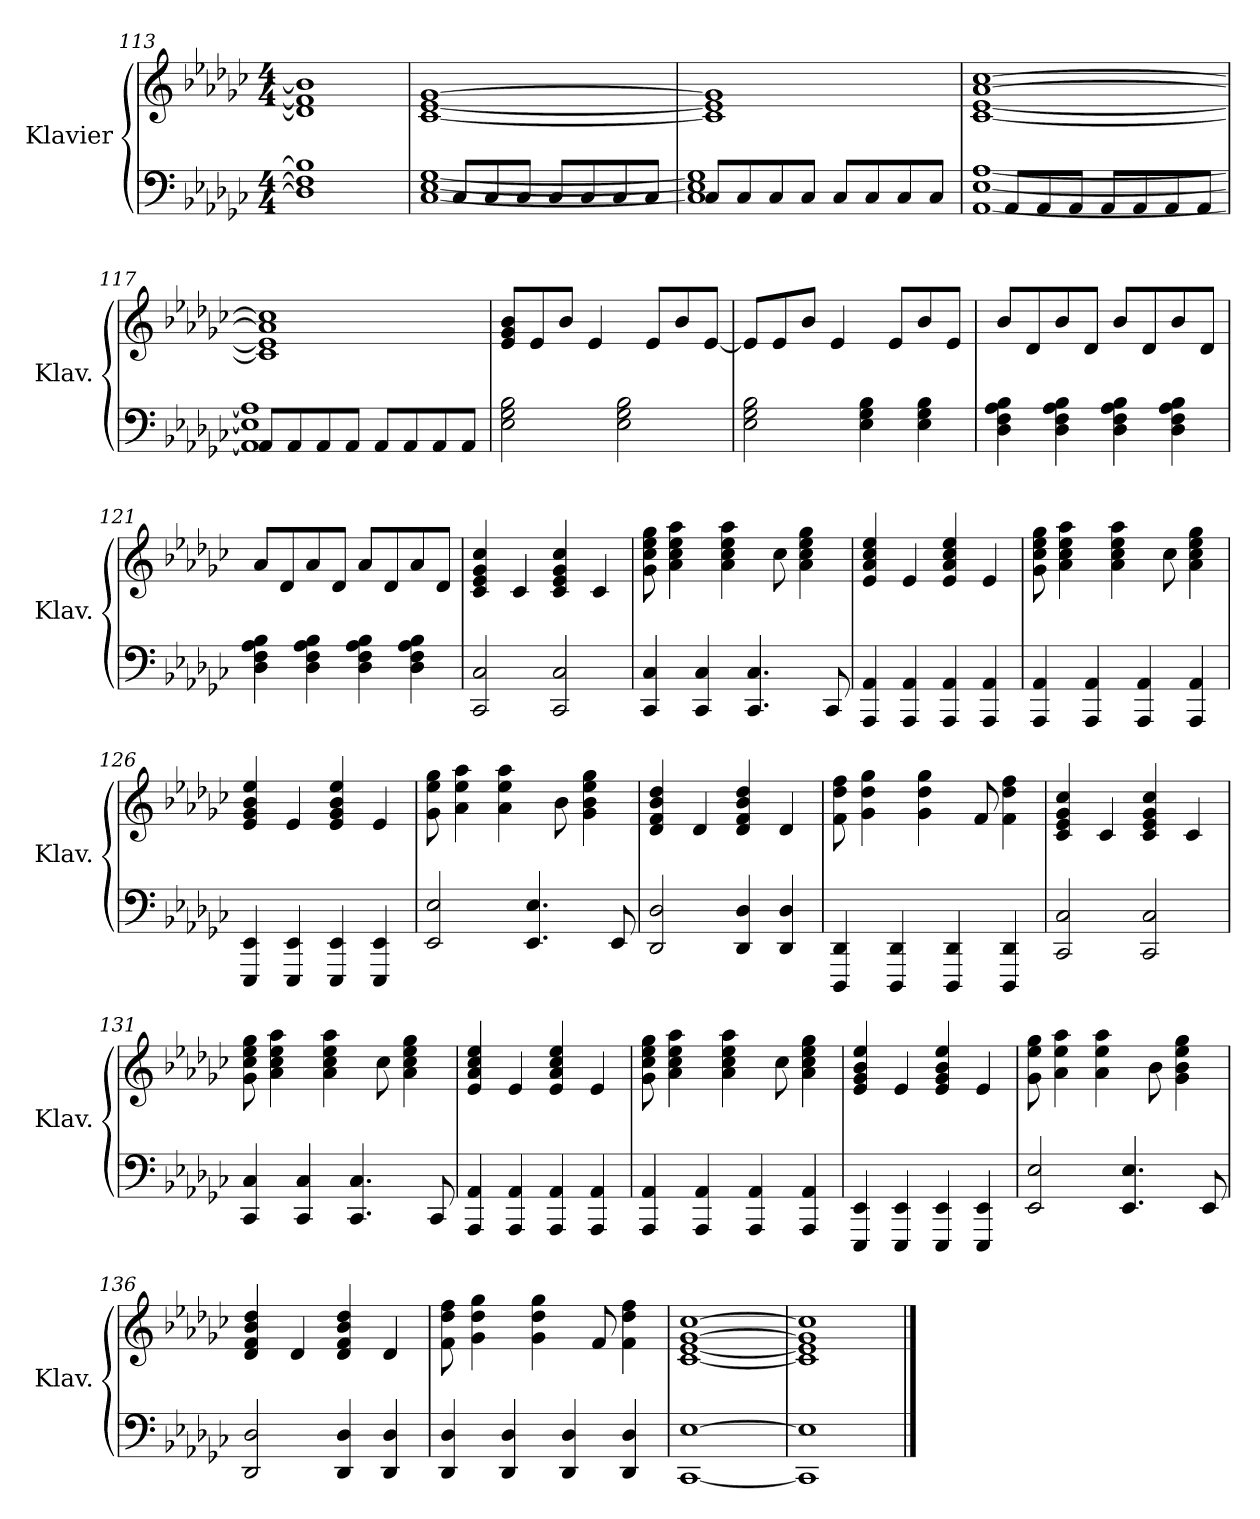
**kern	**kern
*part1	*part1
*staff2	*staff1
*I"Klavier	*
*I'Klav.	*
*clefF4	*clefG2
*k[b-e-a-d-g-c-]	*k[b-e-a-d-g-c-]
*M4/4	*M4/4
=113	=113
1D-] 1F] 1B-]	1d-] 1f] 1b-]
=114	=114
*^	*
8ryy	[1C- [1E- [1G-	[1c- [1e- [1g-
8C-/L	.	.
8C-/	.	.
8C-/J	.	.
8C-/L	.	.
8C-/	.	.
8C-/	.	.
8C-/J	.	.
=115	=115	=115
8C-/L	1C-] 1E-] 1G-]	1c-] 1e-] 1g-]
8C-/	.	.
8C-/	.	.
8C-/J	.	.
8C-/L	.	.
8C-/	.	.
8C-/	.	.
8C-/J	.	.
!!LO:LB:g=z
=116	=116	=116
8rEEyy	[1AA- [1E- [1A-	[1c- [1e- [1a- [1cc-
8AA-/L	.	.
8AA-/	.	.
8AA-/J	.	.
8AA-/L	.	.
8AA-/	.	.
8AA-/	.	.
8AA-/J	.	.
=117	=117	=117
8AA-/L	1AA-] 1E-] 1A-]	1c-] 1e-] 1a-] 1cc-]
8AA-/	.	.
8AA-/	.	.
8AA-/J	.	.
8AA-/L	.	.
8AA-/	.	.
8AA-/	.	.
8AA-/J	.	.
*v	*v	*
=118	=118
2E-\ 2G-\ 2B-\	8e-/ 8g-/ 8b-/L
.	8e-/
.	8b-/J
.	4e-/
2E-\ 2G-\ 2B-\	.
.	8e-/L
.	8b-/
.	[8e-/J
=119	=119
2E-\ 2G-\ 2B-\	8e-/L]
.	8e-/
.	8b-/J
.	4e-/
4E-\ 4G-\ 4B-\	.
.	8e-/L
4E-\ 4G-\ 4B-\	8b-/
.	8e-/J
=120	=120
4D-\ 4F\ 4A-\ 4B-\	8b-/L
.	8d-/
4D-\ 4F\ 4A-\ 4B-\	8b-/
.	8d-/J
4D-\ 4F\ 4A-\ 4B-\	8b-/L
.	8d-/
4D-\ 4F\ 4A-\ 4B-\	8b-/
.	8d-/J
!!LO:LB:g=z
=121	=121
4D-\ 4F\ 4A-\ 4B-\	8a-/L
.	8d-/
4D-\ 4F\ 4A-\ 4B-\	8a-/
.	8d-/J
4D-\ 4F\ 4A-\ 4B-\	8a-/L
.	8d-/
4D-\ 4F\ 4A-\ 4B-\	8a-/
.	8d-/J
=122	=122
2CC-/ 2C-/	4c-/ 4e-/ 4g-/ 4cc-/
.	4c-/
2CC-/ 2C-/	4c-/ 4e-/ 4g-/ 4cc-/
.	4c-/
=123	=123
4CC-/ 4C-/	8g-\ 8cc-\ 8ee-\ 8gg-\
.	4a-\ 4cc-\ 4ee-\ 4aa-\
4CC-/ 4C-/	.
.	4a-\ 4cc-\ 4ee-\ 4aa-\
4.CC-/ 4.C-/	.
.	8cc-\
.	4a-\ 4cc-\ 4ee-\ 4gg-\
8CC-/	.
=124	=124
4AAA-/ 4AA-/	4e-/ 4a-/ 4cc-/ 4ee-/
4AAA-/ 4AA-/	4e-/
4AAA-/ 4AA-/	4e-/ 4a-/ 4cc-/ 4ee-/
4AAA-/ 4AA-/	4e-/
=125	=125
4AAA-/ 4AA-/	8g-\ 8cc-\ 8ee-\ 8gg-\
.	4a-\ 4cc-\ 4ee-\ 4aa-\
4AAA-/ 4AA-/	.
.	4a-\ 4cc-\ 4ee-\ 4aa-\
4AAA-/ 4AA-/	.
.	8cc-\
4AAA-/ 4AA-/	4a-\ 4cc-\ 4ee-\ 4gg-\
=126	=126
4EEE-/ 4EE-/	4e-/ 4g-/ 4b-/ 4ee-/
4EEE-/ 4EE-/	4e-/
4EEE-/ 4EE-/	4e-/ 4g-/ 4b-/ 4ee-/
4EEE-/ 4EE-/	4e-/
!!LO:LB:g=z
=127	=127
2EE-/ 2E-/	8g-\ 8ee-\ 8gg-\
.	4a-\ 4ee-\ 4aa-\
.	4a-\ 4ee-\ 4aa-\
4.EE-/ 4.E-/	.
.	8b-\
.	4g-\ 4b-\ 4ee-\ 4gg-\
8EE-/	.
=128	=128
2DD-/ 2D-/	4d-/ 4f/ 4b-/ 4dd-/
.	4d-/
4DD-/ 4D-/	4d-/ 4f/ 4b-/ 4dd-/
4DD-/ 4D-/	4d-/
=129	=129
4DDD-/ 4DD-/	8f\ 8dd-\ 8ff\
.	4g-\ 4dd-\ 4gg-\
4DDD-/ 4DD-/	.
.	4g-\ 4dd-\ 4gg-\
4DDD-/ 4DD-/	.
.	8f/
4DDD-/ 4DD-/	4f\ 4dd-\ 4ff\
=130	=130
2CC-/ 2C-/	4c-/ 4e-/ 4g-/ 4cc-/
.	4c-/
2CC-/ 2C-/	4c-/ 4e-/ 4g-/ 4cc-/
.	4c-/
=131	=131
4CC-/ 4C-/	8g-\ 8cc-\ 8ee-\ 8gg-\
.	4a-\ 4cc-\ 4ee-\ 4aa-\
4CC-/ 4C-/	.
.	4a-\ 4cc-\ 4ee-\ 4aa-\
4.CC-/ 4.C-/	.
.	8cc-\
.	4a-\ 4cc-\ 4ee-\ 4gg-\
8CC-/	.
=132	=132
4AAA-/ 4AA-/	4e-/ 4a-/ 4cc-/ 4ee-/
4AAA-/ 4AA-/	4e-/
4AAA-/ 4AA-/	4e-/ 4a-/ 4cc-/ 4ee-/
4AAA-/ 4AA-/	4e-/
!!LO:LB:g=z
=133	=133
4AAA-/ 4AA-/	8g-\ 8cc-\ 8ee-\ 8gg-\
.	4a-\ 4cc-\ 4ee-\ 4aa-\
4AAA-/ 4AA-/	.
.	4a-\ 4cc-\ 4ee-\ 4aa-\
4AAA-/ 4AA-/	.
.	8cc-\
4AAA-/ 4AA-/	4a-\ 4cc-\ 4ee-\ 4gg-\
=134	=134
4EEE-/ 4EE-/	4e-/ 4g-/ 4b-/ 4ee-/
4EEE-/ 4EE-/	4e-/
4EEE-/ 4EE-/	4e-/ 4g-/ 4b-/ 4ee-/
4EEE-/ 4EE-/	4e-/
=135	=135
2EE-/ 2E-/	8g-\ 8ee-\ 8gg-\
.	4a-\ 4ee-\ 4aa-\
.	4a-\ 4ee-\ 4aa-\
4.EE-/ 4.E-/	.
.	8b-\
.	4g-\ 4b-\ 4ee-\ 4gg-\
8EE-/	.
=136	=136
2DD-/ 2D-/	4d-/ 4f/ 4b-/ 4dd-/
.	4d-/
4DD-/ 4D-/	4d-/ 4f/ 4b-/ 4dd-/
4DD-/ 4D-/	4d-/
=137	=137
4DD-/ 4D-/	8f\ 8dd-\ 8ff\
.	4g-\ 4dd-\ 4gg-\
4DD-/ 4D-/	.
.	4g-\ 4dd-\ 4gg-\
4DD-/ 4D-/	.
.	8f/
4DD-/ 4D-/	4f\ 4dd-\ 4ff\
=138	=138
[1CC- [1E-	[1c- [1e- [1g- [1cc-
=139	=139
1CC-] 1E-]	1c-] 1e-] 1g-] 1cc-]
==	==
*-	*-
